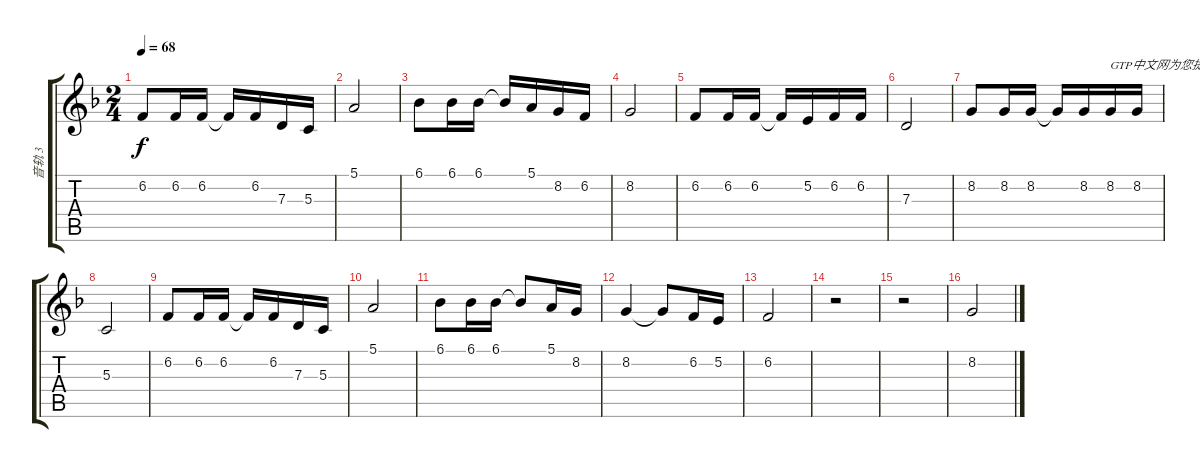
\track ("音轨 3" "音轨 3") {instrument harmonica}
\staff {score tabs}
\tuning (E4 B3 G3 D3 A2 E2) {hide}
\ts (2 4)
\tempo 68
\clef g2
\ks f
6.2.8{dy f} 6.2.16 6.2.16 6.2{t}.16 6.2.16 7.3.16 5.3.16 |
5.1.2 |
6.1.8 6.1.16 6.1.16 6.1{t}.16 5.1.16 8.2.16 6.2.16 |
8.2.2 |
6.2.8 6.2.16 6.2.16 6.2{t}.16 5.2.16 6.2.16 6.2.16 |
7.3.2 |
8.2.8 8.2.16 8.2.16 8.2{t}.16 8.2.16 8.2.16{txt "GTP中文网为您提供优秀的谱子"} 8.2.16 |
5.3.2 |
6.2.8 6.2.16 6.2.16 6.2{t}.16 6.2.16 7.3.16 5.3.16 |
5.1.2 |
6.1.8 6.1.16 6.1.16 6.1{t}.8 5.1.16 8.2.16 |
8.2.4 8.2{t}.8 6.2.16 5.2.16 |
6.2.2 |
r.2 |
r.2 |
8.2.2
